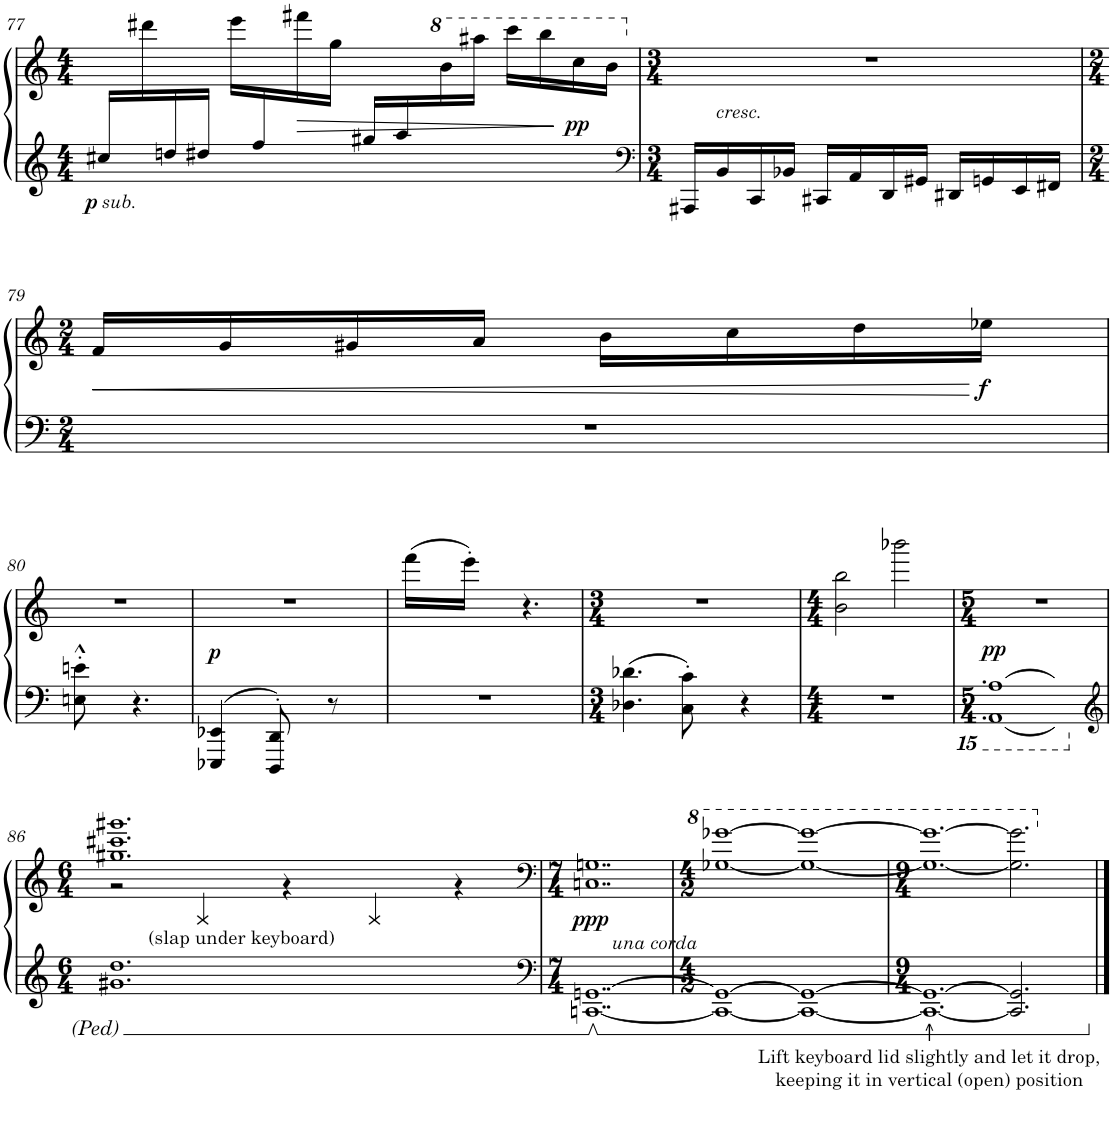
**kern	**kern	**dynam
*part1	*part1	*part1
*staff2	*staff1	*staff1/2
*I"Piano	*	*
*I'Pno	*	*
!!LO:PB:g=z
*clefG2	*clefG2	*
*k[]	*k[]	*
*M4/4	*M4/4	*
=77	=77	=77
*^	*	*
!	!	!	!LO:DY:b=2
!	!	!	!LO:DY:n=1:b=2
16cc#X/LL	1ryy	16ryy	p other-dynamics
16ryy	.	16ddd#X\	.
16ddn/	.	8ryy	.
16dd#X/JJ	.	.	.
16ryy	.	16eee\LL	.
16ff/	.	16ryy	.
!	!	!	!LO:HP:b
8ryy	.	16fff#X\	>
.	.	16gg\JJ	.
16gg#X/LL	.	8ryy	.
16aa/	.	.	.
*	*	*8va	*
4.ryy	.	16bb\	.
.	.	16aaa#X\JJ	.
.	.	16cccc\LL	.
.	.	16bbb\	.
!	!	!	!LO:DY:n=2:b
.	.	16ccc\	pp
.	.	16bb\JJ	.
*v	*v	*	*
=78	=78	=78
*clefF4	*	*
*M3/4	*M3/4	*
*	*X8va	*
16AAA#X/LL	2.r	.
!LO:TX:a:i:t=cresc.	!	!
16BB/	.	.
16CC/	.	.
16BB-X/JJ	.	.
16CC#X/LL	.	.
16AA/	.	.
16DD/	.	.
16GG#X/JJ	.	.
16DD#X/LL	.	.
16GGn/	.	.
16EE/	.	.
16FF#X/JJ	.	.
!!LO:LB:g=z
=79	=79	=79
*M2/4	*M2/4	*
2r	16f/LL	.
.	16g/	.
.	16g#X/	.
.	16a/JJ	.
.	16b\LL	.
.	16cc\	.
.	16dd\	.
!	!	!LO:DY:n=1:b
.	16ee-X\JJ	] f
!!LO:LB:g=z
=80	=80	=80
8En\'^^ 8en\'^^	2r	.
4.r	.	.
=81	=81	=81
!	!	!LO:DY:a=2
4EEE-X/ 4EE-X/	2r	p
8DDD/'> 8DD/'>	.	.
8r	.	.
=82	=82	=82
2r	(16fff\LL	.
.	16eee'\JJ)	.
.	4.r	.
=83	=83	=83
*M3/4	*M3/4	*
4.D-X\ 4.d-X\	2.r	.
8C\' 8c\'	.	.
4r	.	.
=84	=84	=84
*M4/4	*M4/4	*
1r	2b\ 2bb\	.
.	2bbb-X\	.
=85	=85	=85
*M5/4	*M5/4	*
*15ba	*	*
!LO:N:n=1:head=open	!	!
!LO:N:n=2:head=open	!	!LO:DY:a=2
[2.AAAA [2.AAA	4%5r	pp
2AAAA] 2AAA]	.	.
!!LO:LB:g=z
=86	=86	=86
*clefG2	*	*
*M6/4	*M6/4	*
*X15ba	*	*
!LO:N:n=1:head=open	!	!
!LO:N:n=2:head=open	!LO:N:n=1:head=open	!
!	!LO:N:n=2:head=open	!
!	!LO:N:n=3:head=open	!
*	*^	*
1.g#X 1.dd	1.gg#X 1.ccc#X 1.ggg#X	2r	.
!	!	!LO:TX:b:t=(slap under keyboard)	!
.	.	4d/	.
.	.	4r	.
.	.	4d/	.
.	.	4r	.
*	*v	*v	*
=87	=87	=87
*clefF4	*clefF4	*
*M7/4	*M7/4	*
*	*^	*
!	!LO:TX:b:i:t=una corda	!	!
!	!	!	!LO:DY:b
*	*v	*v	*
[1..CCn [1..GGn	1..Cn 1..Gn	ppp
=88	=88	=88
*M4/2	*M4/2	*
*	*8va	*
1CC_ 1GG_	[1g-X [1gg-X	.
1CC_ 1GG_	1g-_ 1gg-_	.
=89	=89	=89
*M9/4	*M9/4	*
!LO:TX:b:t=↑	!	!
!LO:TX:b:t=Lift keyboard lid slightly and let it drop,	!	!
!LO:TX:b:t=keeping it in vertical (open) position	!	!
1.CC_ 1.GG_	1.g-_ 1.gg-_	.
2.CC/] 2.GG/]	2.g-\] 2.gg-\]	.
*	*X8va	*
==	==	==
*-	*-	*-
